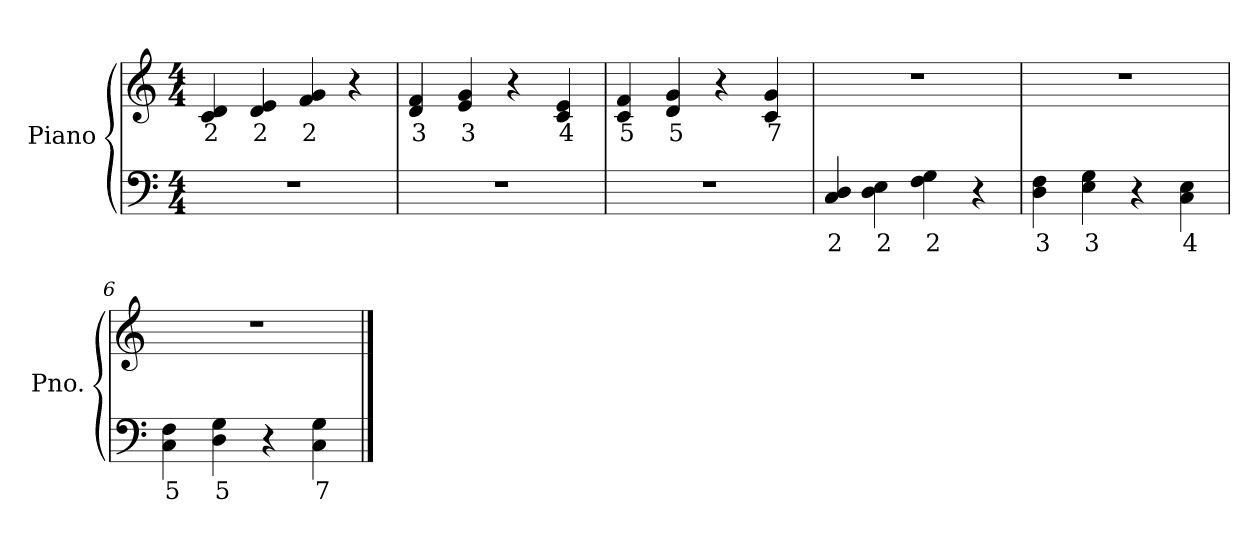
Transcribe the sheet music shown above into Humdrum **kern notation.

**kern	**text	**kern	**text
*part1	*part1	*part1	*part1
*staff2	*staff2	*staff1	*staff1
*I"Piano	*	*	*
*I'Pno.	*	*	*
*clefF4	*	*clefG2	*
*k[]	*	*k[]	*
*C:	*	*C:	*
*M4/4	*	*M4/4	*
=1	=1	=1	=1
!	!	!	!LO:LY:b
1r	.	4c/ 4d/	2
!	!	!	!LO:LY:b
.	.	4d/ 4e/	2
!	!	!	!LO:LY:b
.	.	4f/ 4g/	2
.	.	4r	.
=2	=2	=2	=2
!	!	!	!LO:LY:b
1r	.	4d/ 4f/	3
!	!	!	!LO:LY:b
.	.	4e/ 4g/	3
.	.	4r	.
!	!	!	!LO:LY:b
.	.	4c/ 4e/	4
=3	=3	=3	=3
!	!	!	!LO:LY:b
1r	.	4c/ 4f/	5
!	!	!	!LO:LY:b
.	.	4d/ 4g/	5
.	.	4r	.
!	!	!	!LO:LY:b
.	.	4c/ 4g/	7
=4	=4	=4	=4
!	!LO:LY:b	!	!
4C/ 4D/	2	1r	.
!	!LO:LY:b	!	!
4D\ 4E\	2	.	.
!	!LO:LY:b	!	!
4F\ 4G\	2	.	.
4r	.	.	.
=5	=5	=5	=5
!	!LO:LY:b	!	!
4D\ 4F\	3	1r	.
!	!LO:LY:b	!	!
4E\ 4G\	3	.	.
4r	.	.	.
!	!LO:LY:b	!	!
4C\ 4E\	4	.	.
=6	=6	=6	=6
!	!LO:LY:b	!	!
4C\ 4F\	5	1r	.
!	!LO:LY:b	!	!
4D\ 4G\	5	.	.
4r	.	.	.
!	!LO:LY:b	!	!
4C\ 4G\	7	.	.
==	==	==	==
*-	*-	*-	*-
